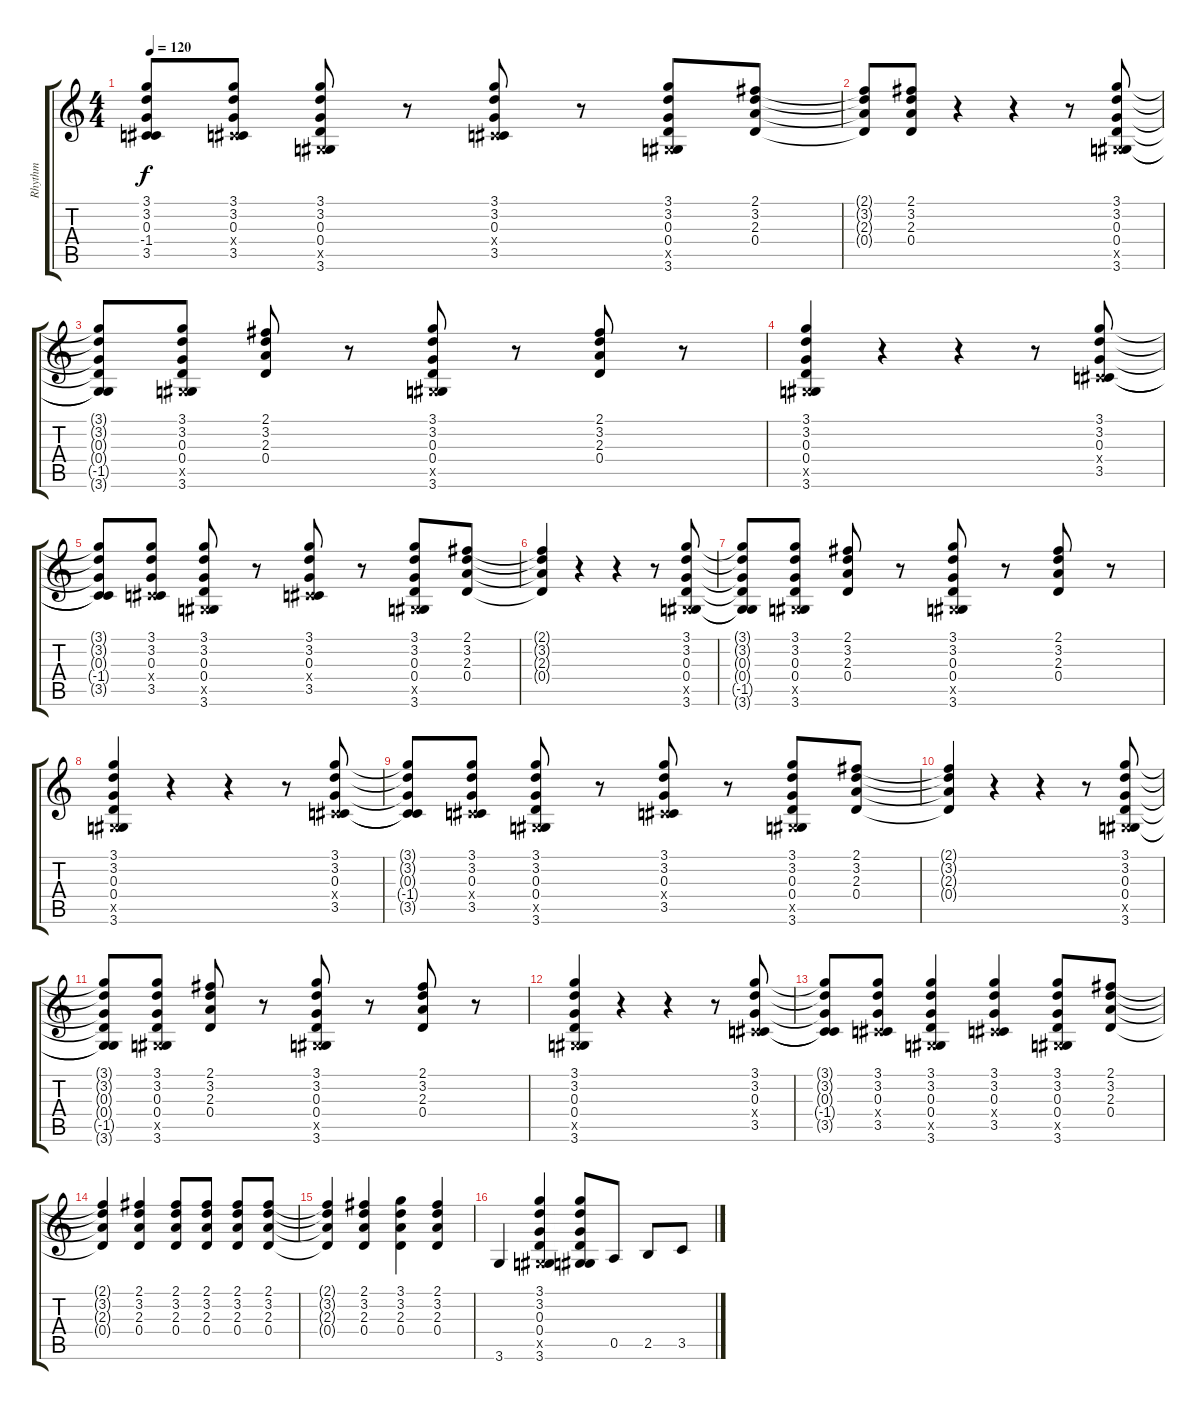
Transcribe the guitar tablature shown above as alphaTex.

\track ("Rhythm" "Rhythm") {instrument overdrivenguitar}
\staff {score tabs}
\tuning (E4 B3 G3 D3 A2 E2) {hide}
\ts (4 4)
\tempo 120
\clef g2
\ks c
(3.1{t} 3.2{t} 0.3{t} -1.4{t} 3.5{t}).8{dy f} (3.1 3.2 0.3 -1.4{x} 3.5).8 (3.1 3.2 0.3 0.4 -1.5{x} 3.6).8 r.8 (3.1 3.2 0.3 -1.4{x} 3.5).8 r.8 (3.1 3.2 0.3 0.4 -1.5{x} 3.6).8 (2.1 3.2 2.3 0.4).8 |
(2.1{t} 3.2{t} 2.3{t} 0.4{t}).8 (2.1 3.2 2.3 0.4).8 r.4 r.4 r.8 (3.1 3.2 0.3 0.4 -1.5{x} 3.6).8 |
(3.1{t} 3.2{t} 0.3{t} 0.4{t} -1.5{t} 3.6{t}).8 (3.1 3.2 0.3 0.4 -1.5{x} 3.6).8 (2.1 3.2 2.3 0.4).8 r.8 (3.1 3.2 0.3 0.4 -1.5{x} 3.6).8 r.8 (2.1 3.2 2.3 0.4).8 r.8 |
(3.1 3.2 0.3 0.4 -1.5{x} 3.6).4 r.4 r.4 r.8 (3.1 3.2 0.3 -1.4{x} 3.5).8 |
(3.1{t} 3.2{t} 0.3{t} -1.4{t} 3.5{t}).8 (3.1 3.2 0.3 -1.4{x} 3.5).8 (3.1 3.2 0.3 0.4 -1.5{x} 3.6).8 r.8 (3.1 3.2 0.3 -1.4{x} 3.5).8 r.8 (3.1 3.2 0.3 0.4 -1.5{x} 3.6).8 (2.1 3.2 2.3 0.4).8 |
(2.1{t} 3.2{t} 2.3{t} 0.4{t}).4 r.4 r.4 r.8 (3.1 3.2 0.3 0.4 -1.5{x} 3.6).8 |
(3.1{t} 3.2{t} 0.3{t} 0.4{t} -1.5{t} 3.6{t}).8 (3.1 3.2 0.3 0.4 -1.5{x} 3.6).8 (2.1 3.2 2.3 0.4).8 r.8 (3.1 3.2 0.3 0.4 -1.5{x} 3.6).8 r.8 (2.1 3.2 2.3 0.4).8 r.8 |
(3.1 3.2 0.3 0.4 -1.5{x} 3.6).4 r.4 r.4 r.8 (3.1 3.2 0.3 -1.4{x} 3.5).8 |
(3.1{t} 3.2{t} 0.3{t} -1.4{t} 3.5{t}).8 (3.1 3.2 0.3 -1.4{x} 3.5).8 (3.1 3.2 0.3 0.4 -1.5{x} 3.6).8 r.8 (3.1 3.2 0.3 -1.4{x} 3.5).8 r.8 (3.1 3.2 0.3 0.4 -1.5{x} 3.6).8 (2.1 3.2 2.3 0.4).8 |
(2.1{t} 3.2{t} 2.3{t} 0.4{t}).4 r.4 r.4 r.8 (3.1 3.2 0.3 0.4 -1.5{x} 3.6).8 |
(3.1{t} 3.2{t} 0.3{t} 0.4{t} -1.5{t} 3.6{t}).8 (3.1 3.2 0.3 0.4 -1.5{x} 3.6).8 (2.1 3.2 2.3 0.4).8 r.8 (3.1 3.2 0.3 0.4 -1.5{x} 3.6).8 r.8 (2.1 3.2 2.3 0.4).8 r.8 |
(3.1 3.2 0.3 0.4 -1.5{x} 3.6).4 r.4 r.4 r.8 (3.1 3.2 0.3 -1.4{x} 3.5).8 |
(3.1{t} 3.2{t} 0.3{t} -1.4{t} 3.5{t}).8 (3.1 3.2 0.3 -1.4{x} 3.5).8 (3.1 3.2 0.3 0.4 -1.5{x} 3.6).4 (3.1 3.2 0.3 -1.4{x} 3.5).4 (3.1 3.2 0.3 0.4 -1.5{x} 3.6).8 (2.1 3.2 2.3 0.4).8 |
(2.1{t} 3.2{t} 2.3{t} 0.4{t}).4 (2.1 3.2 2.3 0.4).4 (2.1 3.2 2.3 0.4).8 (2.1 3.2 2.3 0.4).8 (2.1 3.2 2.3 0.4).8 (2.1 3.2 2.3 0.4).8 |
(2.1{t} 3.2{t} 2.3{t} 0.4{t}).4 (2.1 3.2 2.3 0.4).4 (3.1 3.2 2.3 0.4).4 (2.1 3.2 2.3 0.4).4 |
3.6.4 (3.1 3.2 0.3 0.4 -1.5{x} 3.6).4 (3.1{t} 3.2{t} 0.3{t} 0.4{t} -1.5{t} 3.6{t}).8 0.5.8 2.5.8 3.5.8
